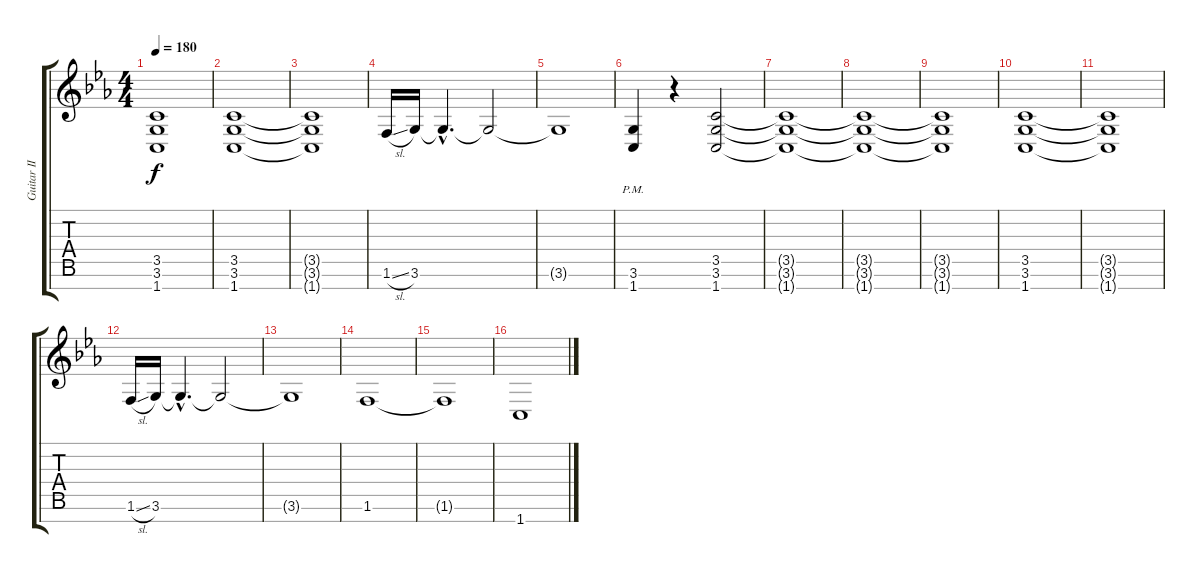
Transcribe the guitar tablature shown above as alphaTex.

\track ("Guitar II" "Guitar II") {instrument distortionguitar}
\staff {score tabs}
\tuning (E4 B3 G3 D3 A2 E2 B1) {hide}
\ts (4 4)
\tempo 180
\clef g2
\ks eb
(3.5{t} 3.6{t} 1.7{t}).1{dy f} |
(3.5 3.6 1.7).1 |
(3.5{t} 3.6{t} 1.7{t}).1 |
1.6{sl}.16 3.6.16 3.6{hac t}.4{d} 3.6{t}.2 |
3.6{t}.1 |
(3.6{pm} 1.7{pm}).4 r.4 (3.5 3.6 1.7).2 |
(3.5{t} 3.6{t} 1.7{t}).1 |
(3.5{t} 3.6{t} 1.7{t}).1 |
(3.5{t} 3.6{t} 1.7{t}).1 |
(3.5 3.6 1.7).1 |
(3.5{t} 3.6{t} 1.7{t}).1 |
1.6{sl}.16 3.6.16 3.6{hac t}.4{d} 3.6{t}.2 |
3.6{t}.1 |
1.6.1 |
1.6{t}.1 |
1.7.1
